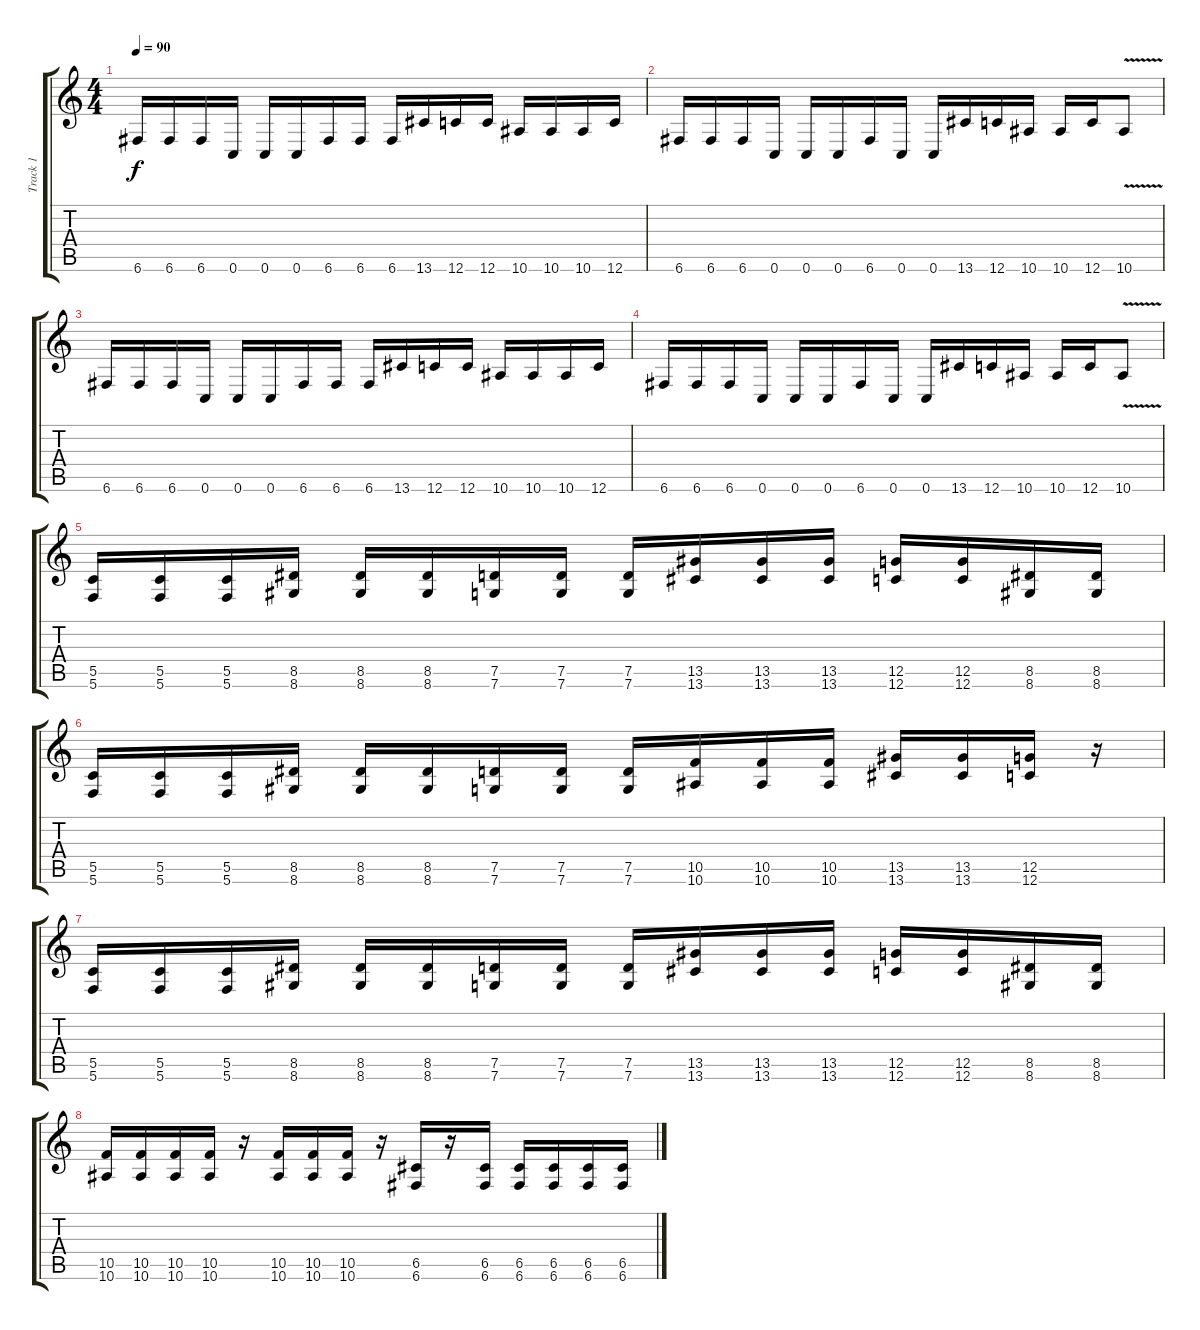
\track ("Track 1" "Track 1") {instrument distortionguitar}
\staff {score tabs}
\tuning (D4 A3 F3 C3 G2 C2) {hide}
\ts (4 4)
\tempo 90
\clef g2
\ks c
6.6.16{dy f} 6.6.16 6.6.16 0.6.16 0.6.16 0.6.16 6.6.16 6.6.16 6.6.16 13.6.16 12.6.16 12.6.16 10.6.16 10.6.16 10.6.16 12.6.16 |
6.6.16 6.6.16 6.6.16 0.6.16 0.6.16 0.6.16 6.6.16 0.6.16 0.6.16 13.6.16 12.6.16 10.6.16 10.6.16 12.6.16 10.6{v}.8 |
6.6.16 6.6.16 6.6.16 0.6.16 0.6.16 0.6.16 6.6.16 6.6.16 6.6.16 13.6.16 12.6.16 12.6.16 10.6.16 10.6.16 10.6.16 12.6.16 |
6.6.16 6.6.16 6.6.16 0.6.16 0.6.16 0.6.16 6.6.16 0.6.16 0.6.16 13.6.16 12.6.16 10.6.16 10.6.16 12.6.16 10.6{v}.8 |
(5.5 5.6).16 (5.5 5.6).16 (5.5 5.6).16 (8.5 8.6).16 (8.5 8.6).16 (8.5 8.6).16 (7.5 7.6).16 (7.5 7.6).16 (7.5 7.6).16 (13.5 13.6).16 (13.5 13.6).16 (13.5 13.6).16 (12.5 12.6).16 (12.5 12.6).16 (8.5 8.6).16 (8.5 8.6).16 |
(5.5 5.6).16 (5.5 5.6).16 (5.5 5.6).16 (8.5 8.6).16 (8.5 8.6).16 (8.5 8.6).16 (7.5 7.6).16 (7.5 7.6).16 (7.5 7.6).16 (10.5 10.6).16 (10.5 10.6).16 (10.5 10.6).16 (13.5 13.6).16 (13.5 13.6).16 (12.5 12.6).16 r.16 |
(5.5 5.6).16 (5.5 5.6).16 (5.5 5.6).16 (8.5 8.6).16 (8.5 8.6).16 (8.5 8.6).16 (7.5 7.6).16 (7.5 7.6).16 (7.5 7.6).16 (13.5 13.6).16 (13.5 13.6).16 (13.5 13.6).16 (12.5 12.6).16 (12.5 12.6).16 (8.5 8.6).16 (8.5 8.6).16 |
(10.5 10.6).16 (10.5 10.6).16 (10.5 10.6).16 (10.5 10.6).16 r.16 (10.5 10.6).16 (10.5 10.6).16 (10.5 10.6).16 r.16 (6.5 6.6).16 r.16 (6.5 6.6).16 (6.5 6.6).16 (6.5 6.6).16 (6.5 6.6).16 (6.5 6.6).16
